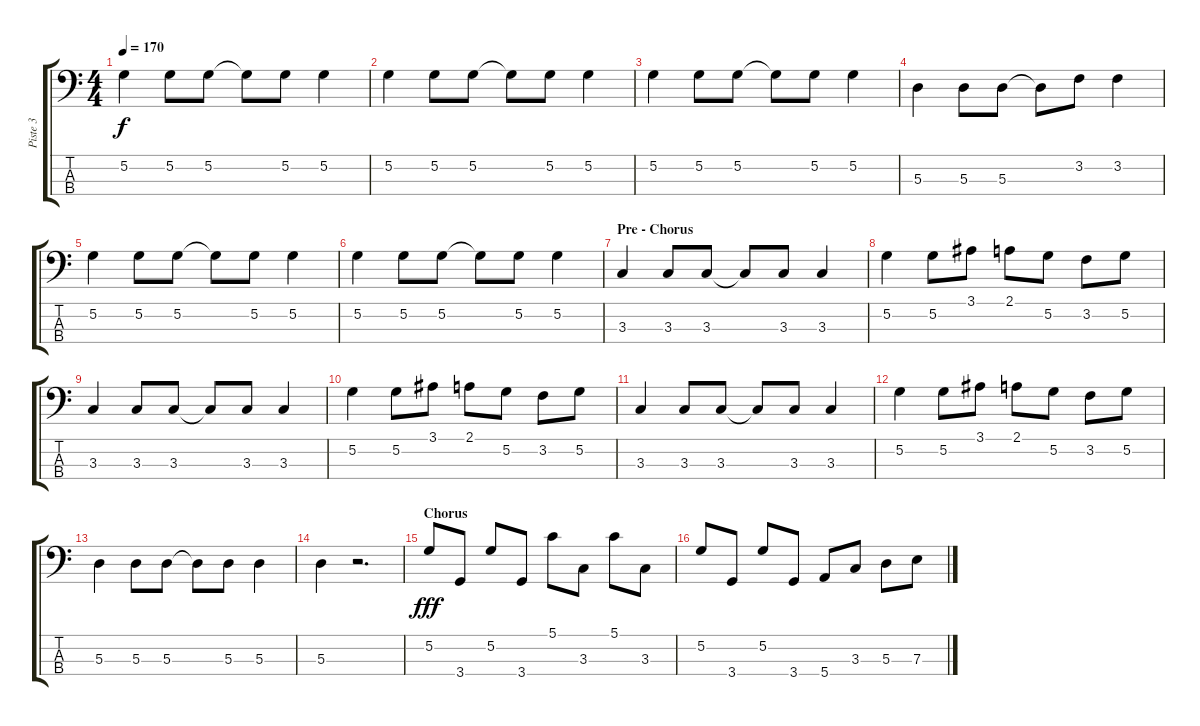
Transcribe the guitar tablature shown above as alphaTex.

\track ("Piste 3" "Piste 3") {instrument electricbassfinger}
\staff {score tabs}
\tuning (G2 D2 A1 E1) {hide}
\ts (4 4)
\tempo 170
\clef f4
\ks c
5.2.4{dy f} 5.2.8 5.2.8 5.2{t}.8 5.2.8 5.2.4 |
5.2.4 5.2.8 5.2.8 5.2{t}.8 5.2.8 5.2.4 |
5.2.4 5.2.8 5.2.8 5.2{t}.8 5.2.8 5.2.4 |
5.3.4 5.3.8 5.3.8 5.3{t}.8 3.2.8 3.2.4 |
5.2.4 5.2.8 5.2.8 5.2{t}.8 5.2.8 5.2.4 |
5.2.4 5.2.8 5.2.8 5.2{t}.8 5.2.8 5.2.4 |
\section ("" "Pre - Chorus")
3.3.4 3.3.8 3.3.8 3.3{t}.8 3.3.8 3.3.4 |
5.2.4 5.2.8 3.1.8 2.1.8 5.2.8 3.2.8 5.2.8 |
3.3.4 3.3.8 3.3.8 3.3{t}.8 3.3.8 3.3.4 |
5.2.4 5.2.8 3.1.8 2.1.8 5.2.8 3.2.8 5.2.8 |
3.3.4 3.3.8 3.3.8 3.3{t}.8 3.3.8 3.3.4 |
5.2.4 5.2.8 3.1.8 2.1.8 5.2.8 3.2.8 5.2.8 |
5.3.4 5.3.8 5.3.8 5.3{t}.8 5.3.8 5.3.4 |
5.3.4 r.2{d} |
\section ("" "Chorus")
5.2.8{dy fff} 3.4.8 5.2.8 3.4.8 5.1.8 3.3.8 5.1.8 3.3.8 |
5.2.8 3.4.8 5.2.8 3.4.8 5.4.8 3.3.8 5.3.8 7.3.8
